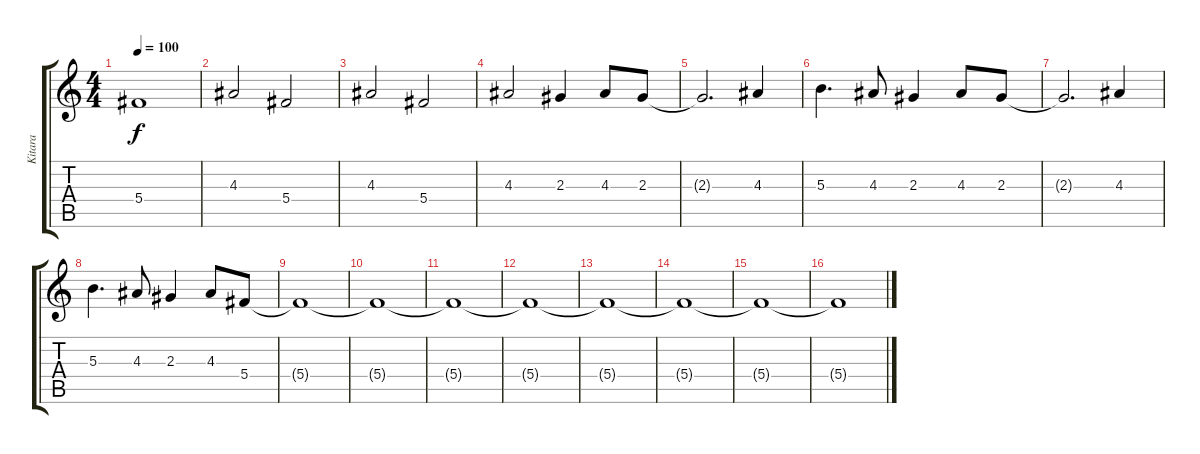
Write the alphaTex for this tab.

\track ("Kitara" "Kitara") {instrument overdrivenguitar}
\staff {score tabs}
\tuning (Eb4 Bb3 Gb3 Db3 Ab2 Db2) {hide}
\ts (4 4)
\tempo 100
\clef g2
\ks c
5.4{t}.1{dy f} |
4.3.2 5.4.2 |
4.3.2 5.4.2 |
4.3.2 2.3.4 4.3.8 2.3.8 |
2.3{t}.2{d} 4.3.4 |
5.3.4{d} 4.3.8 2.3.4 4.3.8 2.3.8 |
2.3{t}.2{d} 4.3.4 |
5.3.4{d} 4.3.8 2.3.4 4.3.8 5.4.8 |
5.4{t}.1 |
5.4{t}.1{volume 5} |
5.4{t}.1 |
5.4{t}.1 |
5.4{t}.1 |
5.4{t}.1{volume 1} |
5.4{t}.1 |
5.4{t}.1
